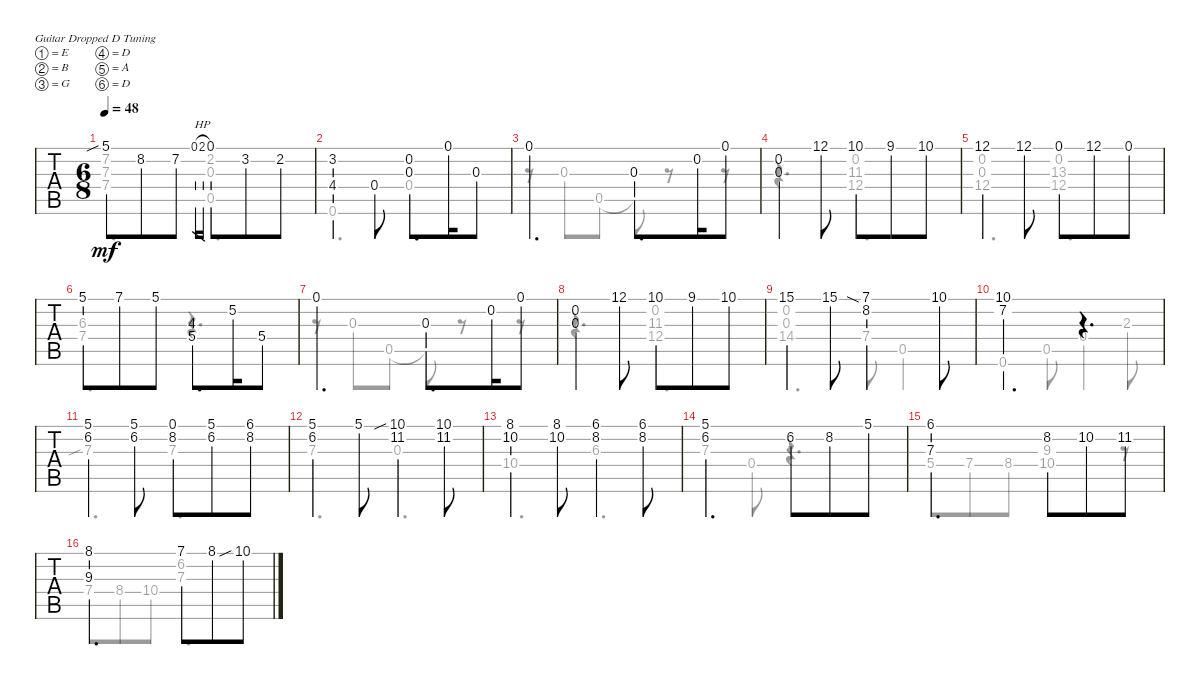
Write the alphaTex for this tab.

\defaultSystemsLayout 4
\bracketExtendMode groupsimilarinstruments
\singleTrackTrackNamePolicy hidden
\multiTrackTrackNamePolicy hidden
\firstSystemTrackNameOrientation horizontal
\otherSystemsTrackNameOrientation horizontal
\track ("Nylon Guitar" "Nylon Guit") {instrument acousticguitarsteel}
\staff {tabs}
\tuning (E4 B3 G3 D3 A2 D2)
\voice
\ts (6 8)
\tempo 48
\clef g2
\ks d
5.1{sib lf 2}.8{dy mf} 8.2.8 7.2{lf 4}.8 0.1{h}.16{gr} 2.1{h lf 2}.16{gr} 0.1.8 3.2{lf 5}.8 2.2{lf 3}.8 |
(3.2{lf 3} 4.4{lf 4}).4 0.4.8 (0.2 0.3).8{d} 0.1.16 0.3.8 |
0.1.4{d} 0.3.8{d} 0.2.16 0.1.8 |
(0.2 0.3).4 12.1{lf 5}.8 10.1.8 9.1{lf 2}.8 10.1{lf 2}.8 |
12.1{lf 5}.4 12.1{lf 5}.8 0.1.8 12.1{lf 3}.8 0.1.8 |
5.1{lf 2}.8 7.1{lf 5}.8 5.1{lf 2}.8 (4.3{rf 3} 5.4{rf 2}).8{d} 5.2{rf 4}.16 5.4{rf 2}.8 |
0.1.4{d} 0.3.8{d} 0.2.16 0.1.8 |
(0.2 0.3).4 12.1{lf 5}.8 10.1{lf 2}.8 9.1{lf 2}.8 10.1{lf 2}.8 |
15.1{lf 5}.4 15.1{lf 5}.8 (7.1{sia lf 5} 8.2{lf 3}).4 10.1{lf 5}.8 |
(10.1{lf 5} 7.2{lf 2}).4{d} r.4{d} |
\ks dminor
(5.1{lf 2} 6.2{lf 3}).4 (6.2{lf 3} 5.1{lf 2}).8 (0.1 8.2{lf 5}).8 (5.1{lf 2} 6.2{lf 3}).8 (8.2{lf 5} 6.1{lf 3}).8 |
(5.1{lf 2} 6.2{lf 3}).4 5.1{lf 2}.8 (10.1{sib lf 2} 11.2{lf 3}).4 (11.2 10.1).8 |
(8.1{lf 2} 10.2{lf 5}).4 (10.2 8.1).8 (6.1{lf 2} 8.2{lf 5}).4 (8.2 6.1).8 |
(5.1{lf 2} 6.2{lf 3}).4{d} 6.2{lf 3}.8 8.2{lf 5}.8 5.1{lf 2}.8 |
(6.1{lf 3} 7.3{lf 4}).4{d} 8.2{lf 2}.8 10.2{lf 5}.8 11.2{lf 5}.8 |
(8.1{lf 3} 9.3{lf 4}).4{d} 7.1{lf 4}.8 8.1{lf 5}.8 10.1{sib lf 5}.8
\voice
\clef g2
\ottava regular
\simile none
\ks d
(7.2{lf 5} 7.3{lf 4} 7.4{lf 3}).4{d dy mf} (2.2{lf 3} 0.3 0.5).4{d} |
0.6.4{d} 0.4.4{d} |
r.8 0.3.8 0.5.8 0.5{t}.8 r.8 r.8 |
r.4{d} (11.3 12.4 0.2).4{d} |
(0.2 0.3 12.4{lf 4}).4{d} (0.2 13.3{lf 4} 12.4{lf 2}).4{d} |
(6.3{lf 3} 7.4{lf 4}).4{d} r.4{d} |
r.8 0.3.8 0.5.8 0.5{t}.8 r.8 r.8 |
r.4{d} (11.3{lf 3} 0.2 12.4{lf 4}).4{d} |
(0.2 0.3 14.4{lf 3}).4{d} 7.4{lf 2}.8 0.5.4 |
0.6.4 0.5.8 0.4.4 2.3{lf 4}.8 |
\ks dminor
7.3{sib lf 4}.4{d} 7.3{lf 4}.4{d} |
7.3{lf 4}.4{d} 0.3.4{d} |
10.4{lf 4}.4{d} 6.3{lf 2}.4{d} |
7.3{lf 4}.4 0.4.8 r.4{d} |
5.4{lf 2}.8 7.4{lf 5}.8 8.4{lf 5}.8 (10.4{lf 4} 9.3{lf 3}).4 r.8 |
7.4{lf 2}.8 8.4{lf 2}.8 10.4{lf 5}.8 (7.3{lf 3} 6.2{lf 2}).4{d}
